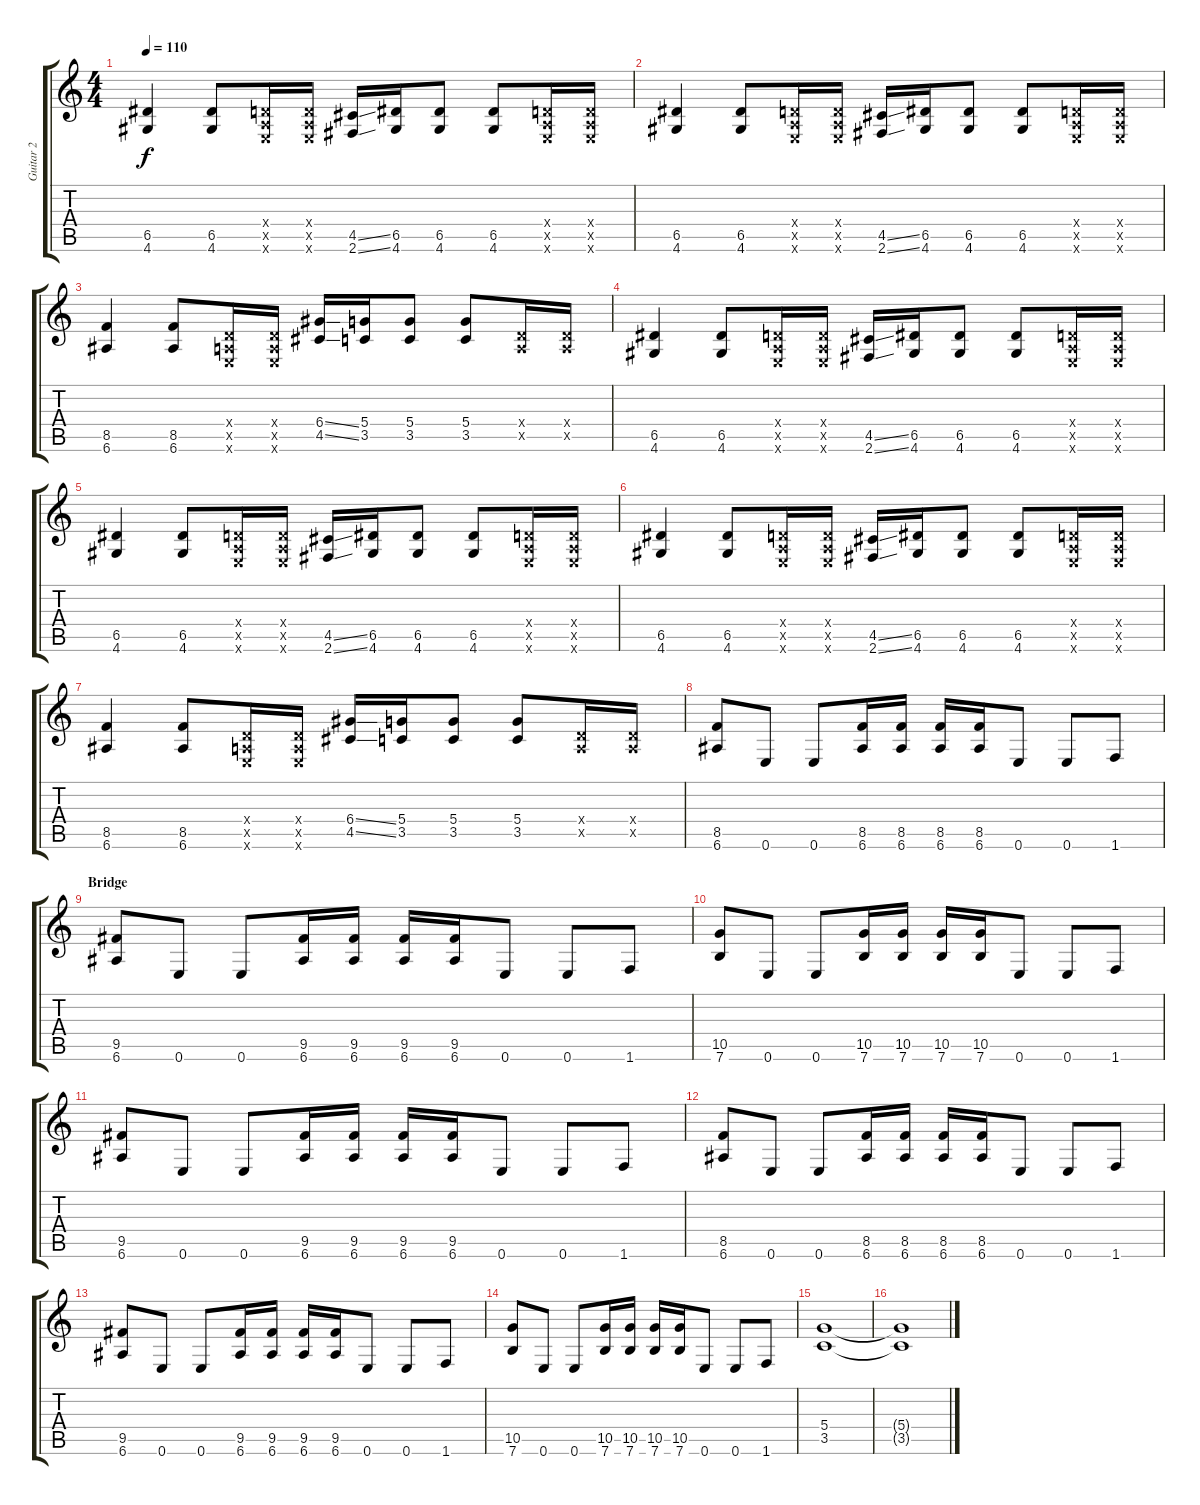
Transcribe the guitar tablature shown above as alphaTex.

\track ("Guitar 2" "Guitar 2") {instrument distortionguitar}
\staff {score tabs}
\tuning (E4 B3 G3 D3 A2 E2) {hide}
\ts (4 4)
\tempo 110
\clef g2
\ks c
(6.5 4.6).4{dy f} (6.5 4.6).8 (0.4{x} 0.5{x} 0.6{x}).16 (0.4{x} 0.5{x} 0.6{x}).16 (4.5{ss} 2.6{ss}).16 (6.5 4.6).16 (6.5 4.6).8 (6.5 4.6).8 (0.4{x} 0.5{x} 0.6{x}).16 (0.4{x} 0.5{x} 0.6{x}).16 |
(6.5 4.6).4 (6.5 4.6).8 (0.4{x} 0.5{x} 0.6{x}).16 (0.4{x} 0.5{x} 0.6{x}).16 (4.5{ss} 2.6{ss}).16 (6.5 4.6).16 (6.5 4.6).8 (6.5 4.6).8 (0.4{x} 0.5{x} 0.6{x}).16 (0.4{x} 0.5{x} 0.6{x}).16 |
(8.5 6.6).4 (8.5 6.6).8 (0.4{x} 0.5{x} 0.6{x}).16 (0.4{x} 0.5{x} 0.6{x}).16 (6.4{ss} 4.5{ss}).16 (5.4 3.5).16 (5.4 3.5).8 (5.4 3.5).8 (0.4{x} 0.5{x}).16 (0.4{x} 0.5{x}).16 |
(6.5 4.6).4 (6.5 4.6).8 (0.4{x} 0.5{x} 0.6{x}).16 (0.4{x} 0.5{x} 0.6{x}).16 (4.5{ss} 2.6{ss}).16 (6.5 4.6).16 (6.5 4.6).8 (6.5 4.6).8 (0.4{x} 0.5{x} 0.6{x}).16 (0.4{x} 0.5{x} 0.6{x}).16 |
(6.5 4.6).4 (6.5 4.6).8 (0.4{x} 0.5{x} 0.6{x}).16 (0.4{x} 0.5{x} 0.6{x}).16 (4.5{ss} 2.6{ss}).16 (6.5 4.6).16 (6.5 4.6).8 (6.5 4.6).8 (0.4{x} 0.5{x} 0.6{x}).16 (0.4{x} 0.5{x} 0.6{x}).16 |
(6.5 4.6).4 (6.5 4.6).8 (0.4{x} 0.5{x} 0.6{x}).16 (0.4{x} 0.5{x} 0.6{x}).16 (4.5{ss} 2.6{ss}).16 (6.5 4.6).16 (6.5 4.6).8 (6.5 4.6).8 (0.4{x} 0.5{x} 0.6{x}).16 (0.4{x} 0.5{x} 0.6{x}).16 |
(8.5 6.6).4 (8.5 6.6).8 (0.4{x} 0.5{x} 0.6{x}).16 (0.4{x} 0.5{x} 0.6{x}).16 (6.4{ss} 4.5{ss}).16 (5.4 3.5).16 (5.4 3.5).8 (5.4 3.5).8 (0.4{x} 0.5{x}).16 (0.4{x} 0.5{x}).16 |
(8.5 6.6).8 0.6.8 0.6.8 (8.5 6.6).16 (8.5 6.6).16 (8.5 6.6).16 (8.5 6.6).16 0.6.8 0.6.8 1.6.8 |
\section ("" "Bridge")
(9.5 6.6).8 0.6.8 0.6.8 (9.5 6.6).16 (9.5 6.6).16 (9.5 6.6).16 (9.5 6.6).16 0.6.8 0.6.8 1.6.8 |
(10.5 7.6).8 0.6.8 0.6.8 (10.5 7.6).16 (10.5 7.6).16 (10.5 7.6).16 (10.5 7.6).16 0.6.8 0.6.8 1.6.8 |
(9.5 6.6).8 0.6.8 0.6.8 (9.5 6.6).16 (9.5 6.6).16 (9.5 6.6).16 (9.5 6.6).16 0.6.8 0.6.8 1.6.8 |
(8.5 6.6).8 0.6.8 0.6.8 (8.5 6.6).16 (8.5 6.6).16 (8.5 6.6).16 (8.5 6.6).16 0.6.8 0.6.8 1.6.8 |
(9.5 6.6).8 0.6.8 0.6.8 (9.5 6.6).16 (9.5 6.6).16 (9.5 6.6).16 (9.5 6.6).16 0.6.8 0.6.8 1.6.8 |
(10.5 7.6).8 0.6.8 0.6.8 (10.5 7.6).16 (10.5 7.6).16 (10.5 7.6).16 (10.5 7.6).16 0.6.8 0.6.8 1.6.8 |
(5.4 3.5).1 |
(5.4{t} 3.5{t}).1
